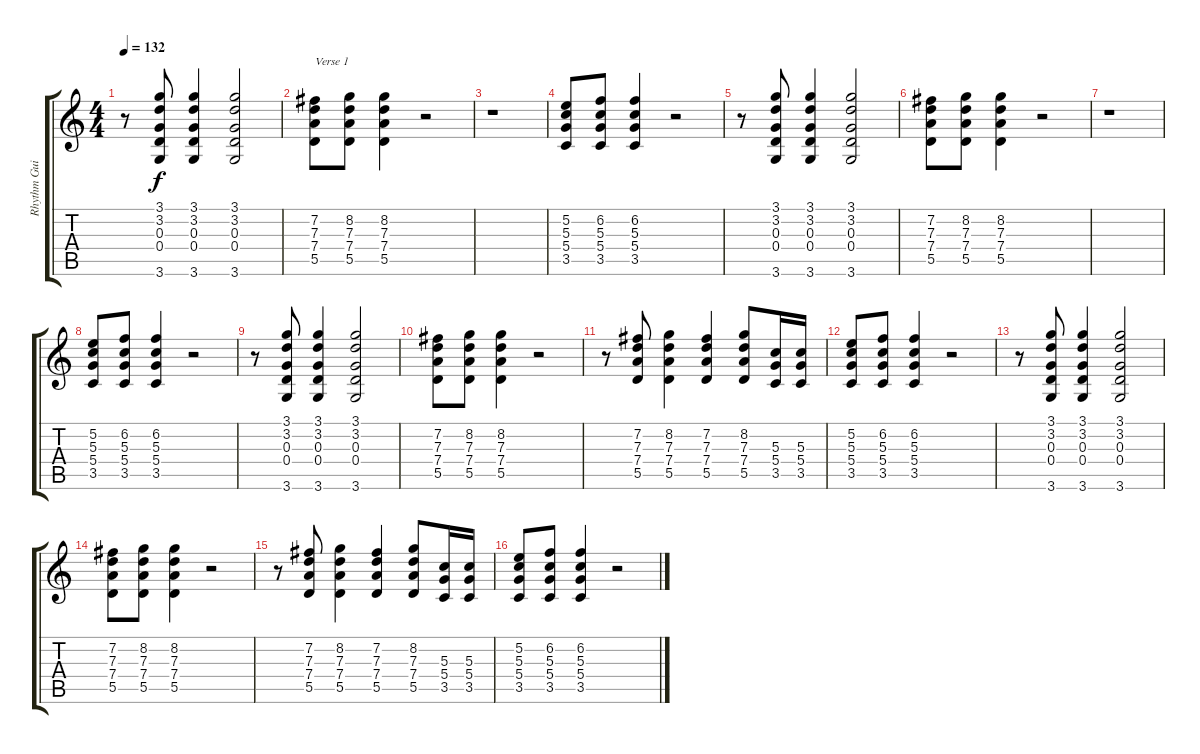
\track ("Rhythm Guitar 1" "Rhythm Gui") {instrument distortionguitar}
\staff {score tabs}
\tuning (E4 B3 G3 D3 A2 E2) {hide}
\ts (4 4)
\tempo 132
\clef g2
\ks c
r.8{dy f} (3.1 3.2 0.3 0.4 3.6).8 (3.1 3.2 0.3 0.4 3.6).4 (3.1 3.2 0.3 0.4 3.6).2 |
(7.2 7.3 7.4 5.5).8{txt "Verse 1"} (8.2 7.3 7.4 5.5).8 (8.2 7.3 7.4 5.5).4 r.2 |
r.1 |
(5.2 5.3 5.4 3.5).8 (6.2 5.3 5.4 3.5).8 (6.2 5.3 5.4 3.5).4 r.2 |
r.8 (3.1 3.2 0.3 0.4 3.6).8 (3.1 3.2 0.3 0.4 3.6).4 (3.1 3.2 0.3 0.4 3.6).2 |
(7.2 7.3 7.4 5.5).8 (8.2 7.3 7.4 5.5).8 (8.2 7.3 7.4 5.5).4 r.2 |
r.1 |
(5.2 5.3 5.4 3.5).8 (6.2 5.3 5.4 3.5).8 (6.2 5.3 5.4 3.5).4 r.2 |
r.8 (3.1 3.2 0.3 0.4 3.6).8 (3.1 3.2 0.3 0.4 3.6).4 (3.1 3.2 0.3 0.4 3.6).2 |
(7.2 7.3 7.4 5.5).8 (8.2 7.3 7.4 5.5).8 (8.2 7.3 7.4 5.5).4 r.2 |
r.8 (7.2 7.3 7.4 5.5).8 (8.2 7.3 7.4 5.5).4 (7.2 7.3 7.4 5.5).4 (8.2 7.3 7.4 5.5).8 (5.3 5.4 3.5).16 (5.3 5.4 3.5).16 |
(5.2 5.3 5.4 3.5).8 (6.2 5.3 5.4 3.5).8 (6.2 5.3 5.4 3.5).4 r.2 |
r.8 (3.1 3.2 0.3 0.4 3.6).8 (3.1 3.2 0.3 0.4 3.6).4 (3.1 3.2 0.3 0.4 3.6).2 |
(7.2 7.3 7.4 5.5).8 (8.2 7.3 7.4 5.5).8 (8.2 7.3 7.4 5.5).4 r.2 |
r.8 (7.2 7.3 7.4 5.5).8 (8.2 7.3 7.4 5.5).4 (7.2 7.3 7.4 5.5).4 (8.2 7.3 7.4 5.5).8 (5.3 5.4 3.5).16 (5.3 5.4 3.5).16 |
(5.2 5.3 5.4 3.5).8 (6.2 5.3 5.4 3.5).8 (6.2 5.3 5.4 3.5).4 r.2
